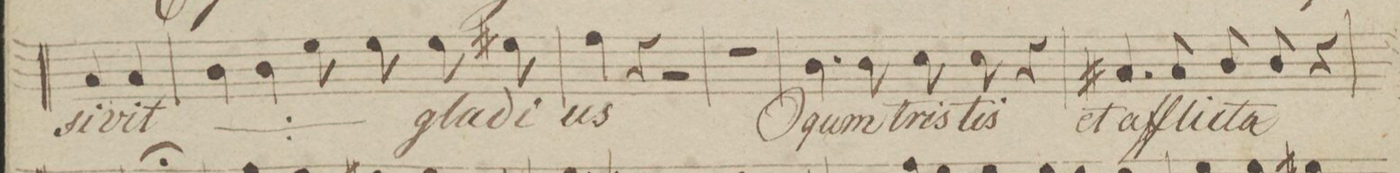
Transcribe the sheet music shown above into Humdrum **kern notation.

**kern	**text	**dynam
*I"Bas.	*	*
*clefF4	*	*
*k[b-]	*	*
*met(c)	*	*
*M4/4	*	*
4C/	-si-	.
4C/	-vit	.
=41	=41	=41
*	*ij	*
4D\	per-	.
4D\	-tran-	.
8G\	-si-	.
8G\	-vit	.
*	*Xij	*
8G\	gla-	.
8G#X\	-di-	.
=42	=42	=42
4A\	-us	.
4r	.	.
2r	.	.
=43	=43	=43
1r	.	.
=44	=44	=44
4.D\	O	f
8D\	quam	.
8E\	tris-	.
8E\	-tis	.
4r	.	.
=45	=45	=45
4.C#X/	et	.
8C#/	af-	.
8D/	-fli-	.
8D/	-cta	.
4r	.	.
=46	=46	=46
*-	*-	*-
